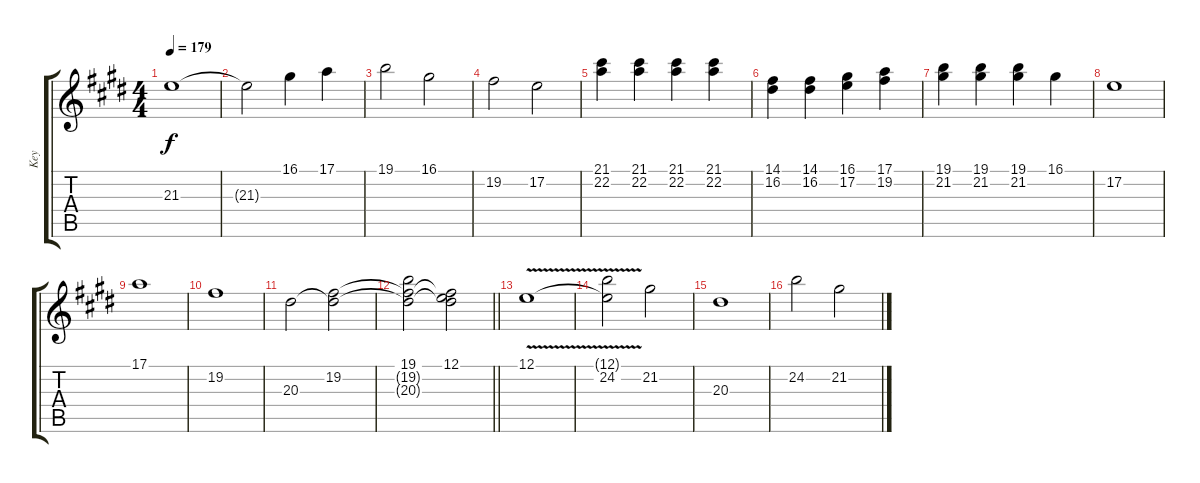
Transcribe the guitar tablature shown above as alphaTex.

\track ("Key" "Key") {instrument stringensemble1}
\staff {score tabs}
\tuning (E4 B3 G3 D3 A2 E2) {hide}
\ts (4 4)
\tempo 179
\clef g2
\ks e
21.3.1{dy f} |
21.3{t}.2 16.1.4 17.1.4 |
19.1.2 16.1.2 |
19.2.2 17.2.2 |
(21.1 22.2).4 (21.1 22.2).4 (21.1 22.2).4 (21.1 22.2).4 |
(14.1 16.2).4 (14.1 16.2).4 (16.1 17.2).4 (17.1 19.2).4 |
(19.1 21.2).4 (19.1 21.2).4 (19.1 21.2).4 16.1.4 |
17.2.1 |
17.1.1 |
19.2.1 |
20.3.2 (19.2 20.3{t}).2 |
\barLineRight lightlight
(19.1 19.2{t} 20.3{t}).2 (12.1 19.2{t} 20.3{t}).2 |
12.1{v}.1 |
(12.1{t} 24.2).2 21.2.2 |
20.3.1 |
24.2.2 21.2.2
